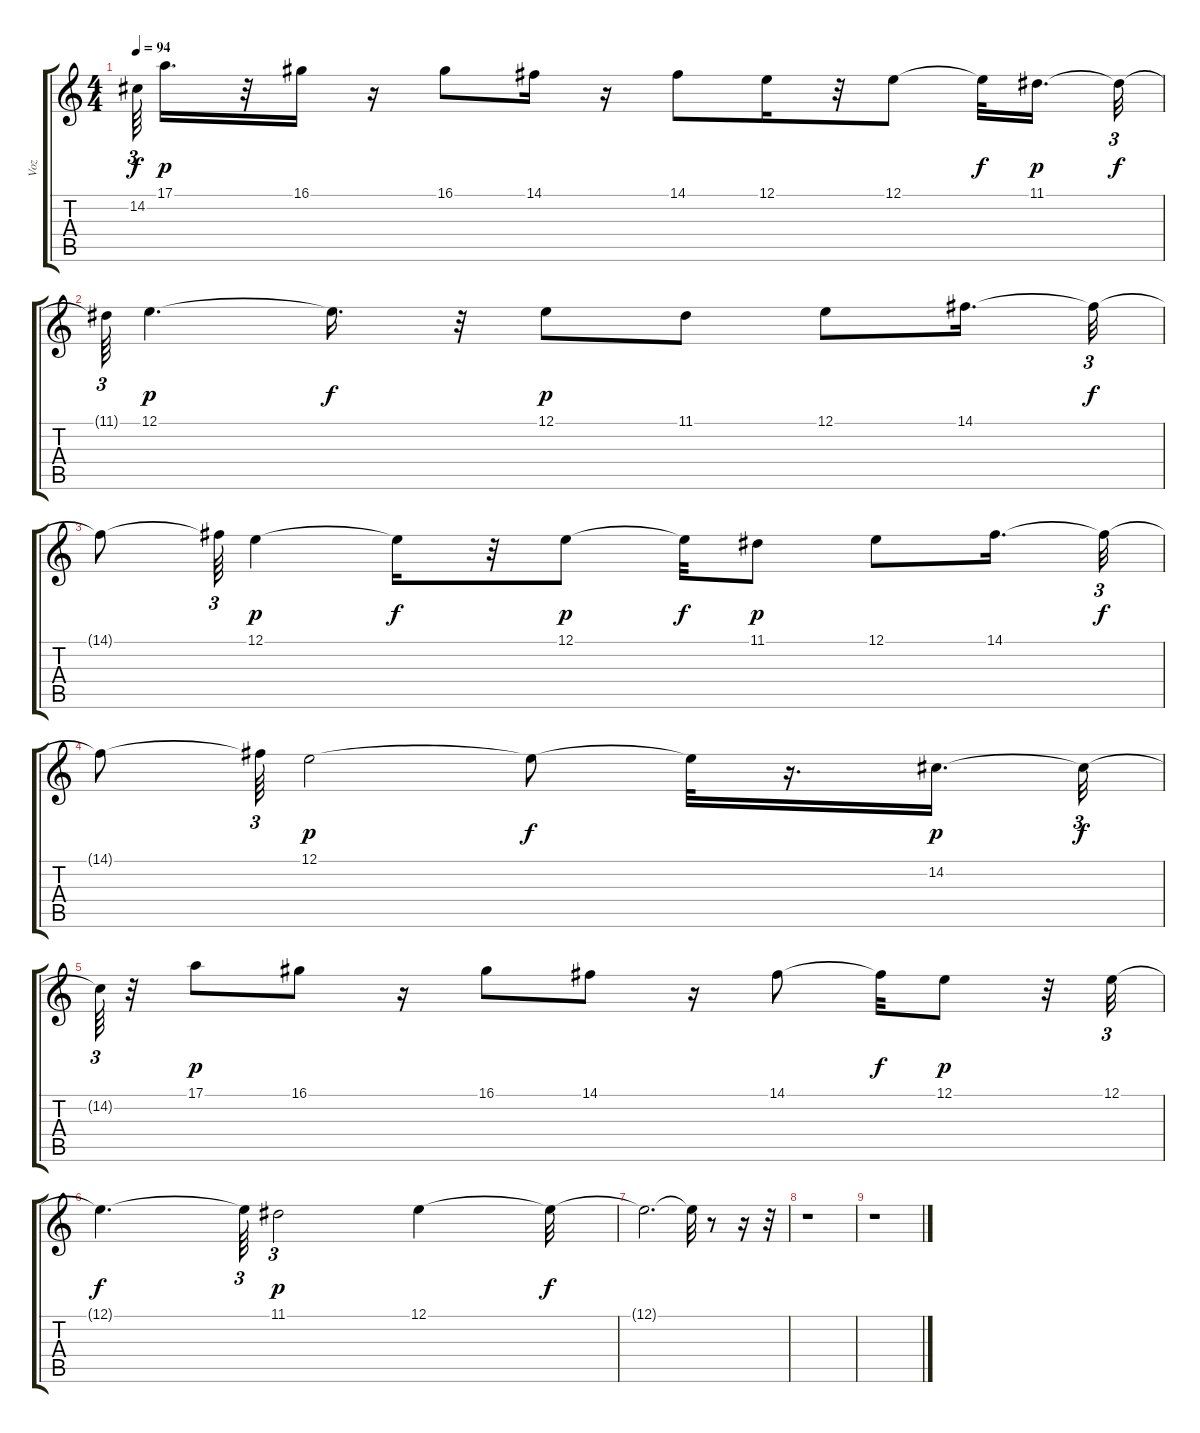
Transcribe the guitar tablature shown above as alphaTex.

\track ("Voz" "Voz") {instrument flute}
\staff {score tabs}
\tuning (E4 B3 G3 D3 A2 E2) {hide}
\ts (4 4)
\tempo 94
\clef g2
\ks c
14.2{t}.64{tu (3 2) dy f} 17.1.16{d dy p} r.32 16.1.16 r.16 16.1.8 14.1.16 r.16 14.1.8 12.1.16 r.32 12.1.8 12.1{t}.32{dy f} 11.1.16{d dy p} 11.1{t}.32{tu (3 2) dy f} |
11.1{t}.64{tu (3 2)} 12.1.4{d dy p} 12.1{t}.16{d dy f} r.32 12.1.8{dy p} 11.1.8 12.1.8 14.1.16{d} 14.1{t}.32{tu (3 2) dy f} |
14.1{t}.8 14.1{t}.64{tu (3 2)} 12.1.4{dy p} 12.1{t}.16{dy f} r.32 12.1.8{dy p} 12.1{t}.32{dy f} 11.1.8{dy p} 12.1.8 14.1.16{d} 14.1{t}.32{tu (3 2) dy f} |
14.1{t}.8 14.1{t}.64{tu (3 2)} 12.1.2{dy p} 12.1{t}.8{dy f} 12.1{t}.32 r.16{d} 14.2.16{d dy p} 14.2{t}.32{tu (3 2) dy f} |
14.2{t}.64{tu (3 2)} r.32 17.1.8{dy p} 16.1.8 r.16 16.1.8 14.1.8 r.16 14.1.8 14.1{t}.32{dy f} 12.1.8{dy p} r.32 12.1.32{tu (3 2)} |
12.1{t}.4{d dy f} 12.1{t}.64{tu (3 2)} 11.1.2{tu (3 2) dy p} 12.1.4 12.1{t}.32{dy f} |
12.1{t}.2{d} 12.1{t}.32 r.8 r.16 r.32 |
r.1 |
r.1
